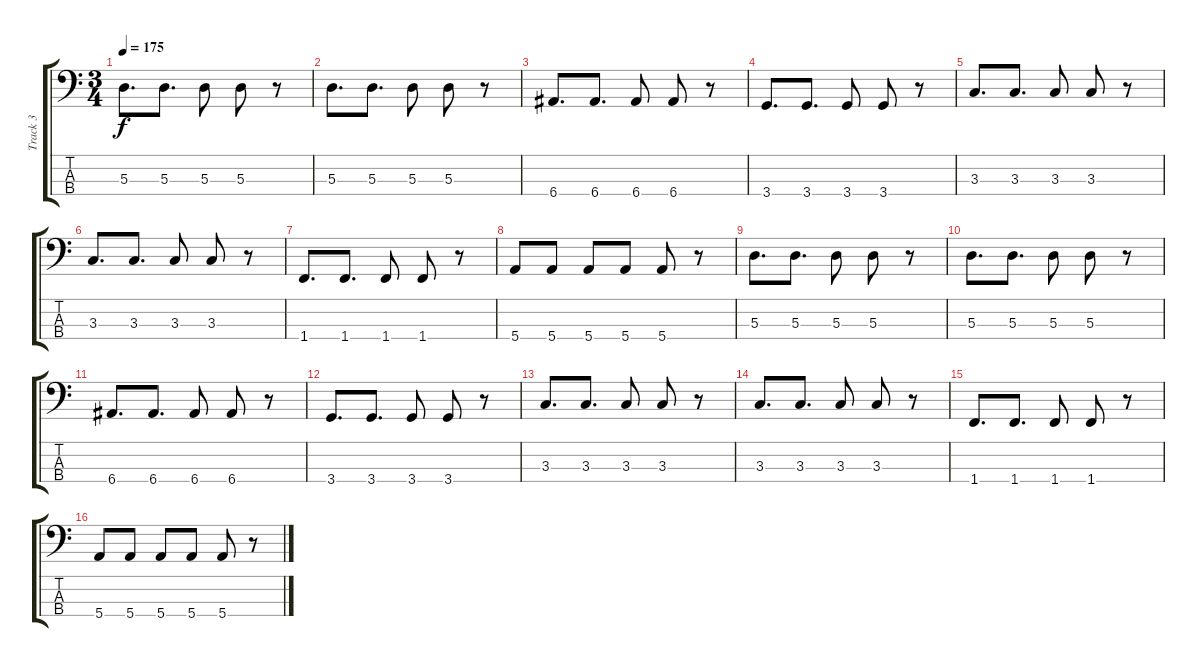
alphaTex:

\track ("Track 3" "Track 3") {instrument electricbasspick}
\staff {score tabs}
\tuning (G2 D2 A1 E1) {hide}
\ts (3 4)
\tempo 175
\clef f4
\ks c
5.3.8{d dy f} 5.3.8{d} 5.3.8 5.3.8 r.8 |
5.3.8{d} 5.3.8{d} 5.3.8 5.3.8 r.8 |
6.4.8{d} 6.4.8{d} 6.4.8 6.4.8 r.8 |
3.4.8{d} 3.4.8{d} 3.4.8 3.4.8 r.8 |
3.3.8{d} 3.3.8{d} 3.3.8 3.3.8 r.8 |
3.3.8{d} 3.3.8{d} 3.3.8 3.3.8 r.8 |
1.4.8{d} 1.4.8{d} 1.4.8 1.4.8 r.8 |
5.4.8 5.4.8 5.4.8 5.4.8 5.4.8 r.8 |
5.3.8{d} 5.3.8{d} 5.3.8 5.3.8 r.8 |
5.3.8{d} 5.3.8{d} 5.3.8 5.3.8 r.8 |
6.4.8{d} 6.4.8{d} 6.4.8 6.4.8 r.8 |
3.4.8{d} 3.4.8{d} 3.4.8 3.4.8 r.8 |
3.3.8{d} 3.3.8{d} 3.3.8 3.3.8 r.8 |
3.3.8{d} 3.3.8{d} 3.3.8 3.3.8 r.8 |
1.4.8{d} 1.4.8{d} 1.4.8 1.4.8 r.8 |
5.4.8 5.4.8 5.4.8 5.4.8 5.4.8 r.8
